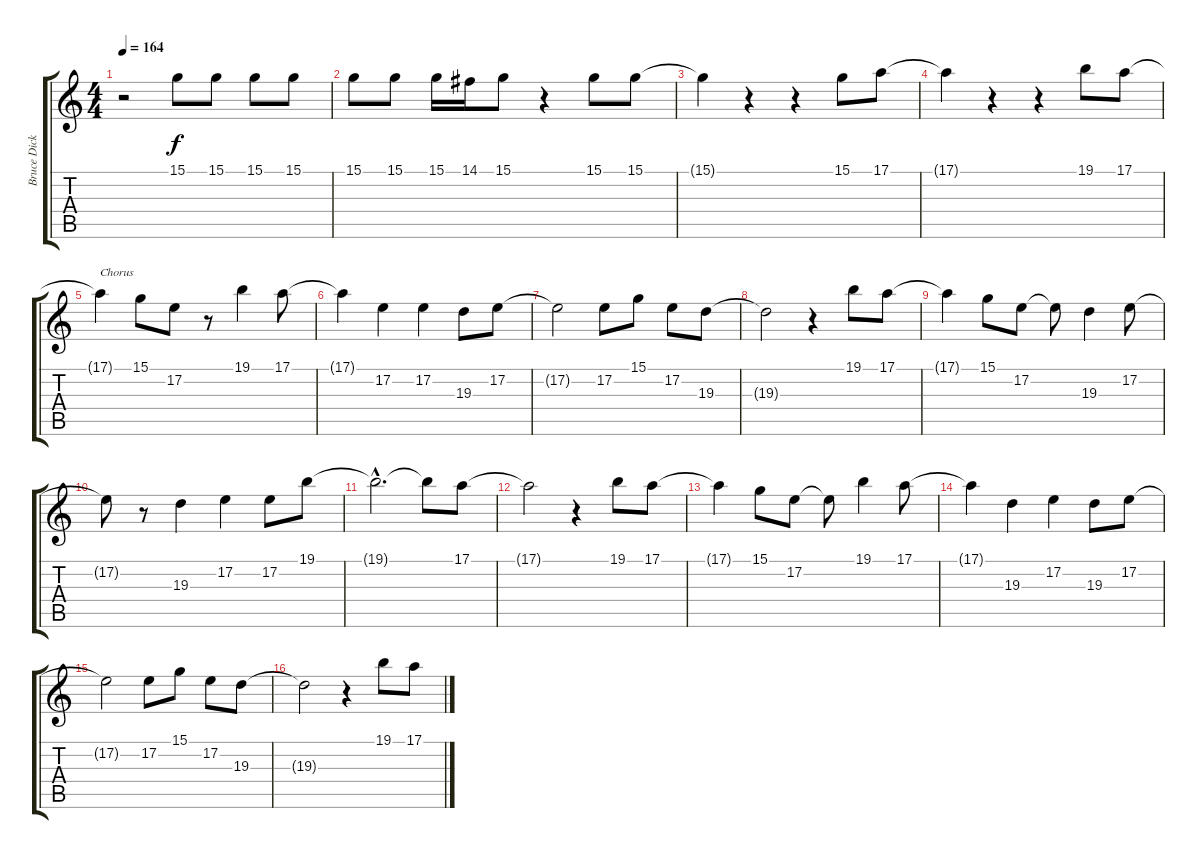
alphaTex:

\track ("Bruce Dickinson (Voice)" "Bruce Dick") {instrument cello}
\staff {score tabs}
\tuning (E4 B3 G3 D3 A2 E2) {hide}
\ts (4 4)
\tempo 164
\clef g2
\ks c
r.2{dy f} 15.1.8 15.1.8 15.1.8 15.1.8 |
15.1.8 15.1.8 15.1.16 14.1.16 15.1.8 r.4 15.1.8 15.1.8 |
15.1{t}.4 r.4 r.4 15.1.8 17.1.8 |
17.1{t}.4 r.4 r.4 19.1.8 17.1.8 |
17.1{t}.4{txt "Chorus"} 15.1.8 17.2.8 r.8 19.1.4 17.1.8 |
17.1{t}.4 17.2.4 17.2.4 19.3.8 17.2.8 |
17.2{t}.2 17.2.8 15.1.8 17.2.8 19.3.8 |
19.3{t}.2 r.4 19.1.8 17.1.8 |
17.1{t}.4 15.1.8 17.2.8 17.2{t}.8 19.3.4 17.2.8 |
17.2{t}.8 r.8 19.3.4 17.2.4 17.2.8 19.1.8 |
19.1{hac t}.2{d} 19.1{t}.8 17.1.8 |
17.1{t}.2 r.4 19.1.8 17.1.8 |
17.1{t}.4 15.1.8 17.2.8 17.2{t}.8 19.1.4 17.1.8 |
17.1{t}.4 19.3.4 17.2.4 19.3.8 17.2.8 |
17.2{t}.2 17.2.8 15.1.8 17.2.8 19.3.8 |
19.3{t}.2 r.4 19.1.8 17.1.8
